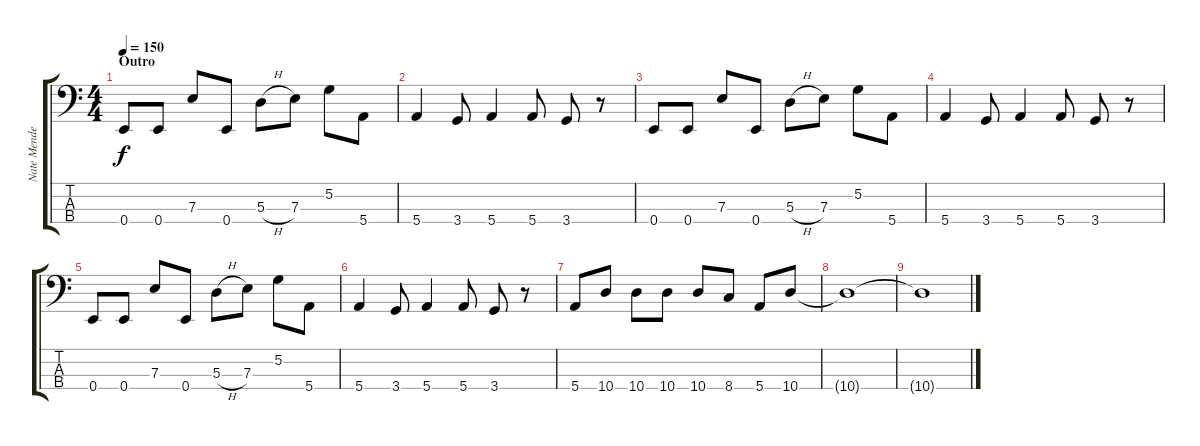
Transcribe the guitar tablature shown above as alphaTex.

\track ("Nate Mendel" "Nate Mende") {instrument electricbasspick}
\staff {score tabs}
\tuning (G2 D2 A1 E1) {hide}
\ts (4 4)
\section ("" "Outro")
\tempo 150
\clef f4
\ks c
0.4.8{dy f} 0.4.8 7.3.8 0.4.8 5.3{h}.8 7.3.8 5.2.8 5.4.8 |
5.4.4 3.4.8 5.4.4 5.4.8 3.4.8 r.8 |
0.4.8 0.4.8 7.3.8 0.4.8 5.3{h}.8 7.3.8 5.2.8 5.4.8 |
5.4.4 3.4.8 5.4.4 5.4.8 3.4.8 r.8 |
0.4.8 0.4.8 7.3.8 0.4.8 5.3{h}.8 7.3.8 5.2.8 5.4.8 |
5.4.4 3.4.8 5.4.4 5.4.8 3.4.8 r.8 |
5.4.8 10.4.8 10.4.8 10.4.8 10.4.8 8.4.8 5.4.8 10.4.8 |
10.4{t}.1 |
10.4{t}.1
